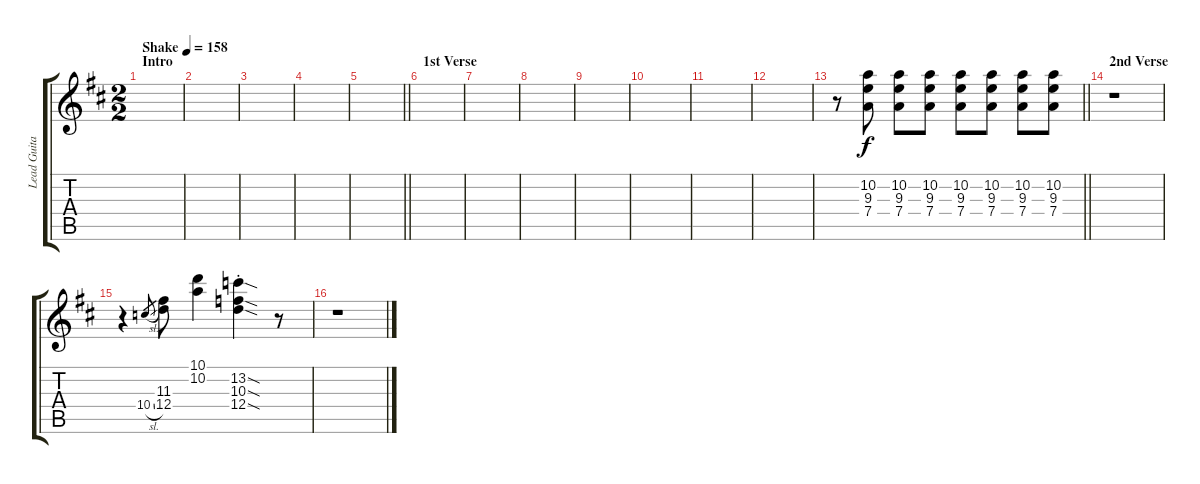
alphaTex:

\track ("Lead Guitar" "Lead Guita") {instrument overdrivenguitar}
\staff {score tabs}
\tuning (E4 B3 G3 D3 A2 E2) {hide}
\ts (2 2)
\section ("" "Intro")
\tempo (158 "Shake")
\clef g2
\ks d
|
|
|
|
\barLineRight lightlight
|
\section ("" "1st Verse")
|
|
|
|
|
|
|
\barLineRight lightlight
r.8 (10.2 9.3 7.4).8 (10.2 9.3 7.4).8 (10.2 9.3 7.4).8 (10.2 9.3 7.4).8 (10.2 9.3 7.4).8 (10.2 9.3 7.4).8 (10.2 9.3 7.4).8 |
\section ("" "2nd Verse")
r.1 |
r.4 10.4{sl}.8{gr} (11.3 12.4).8 (10.1 10.2).4 (13.2{sod st} 10.3{sod st} 12.4{sod st}).4 r.8 |
r.1
